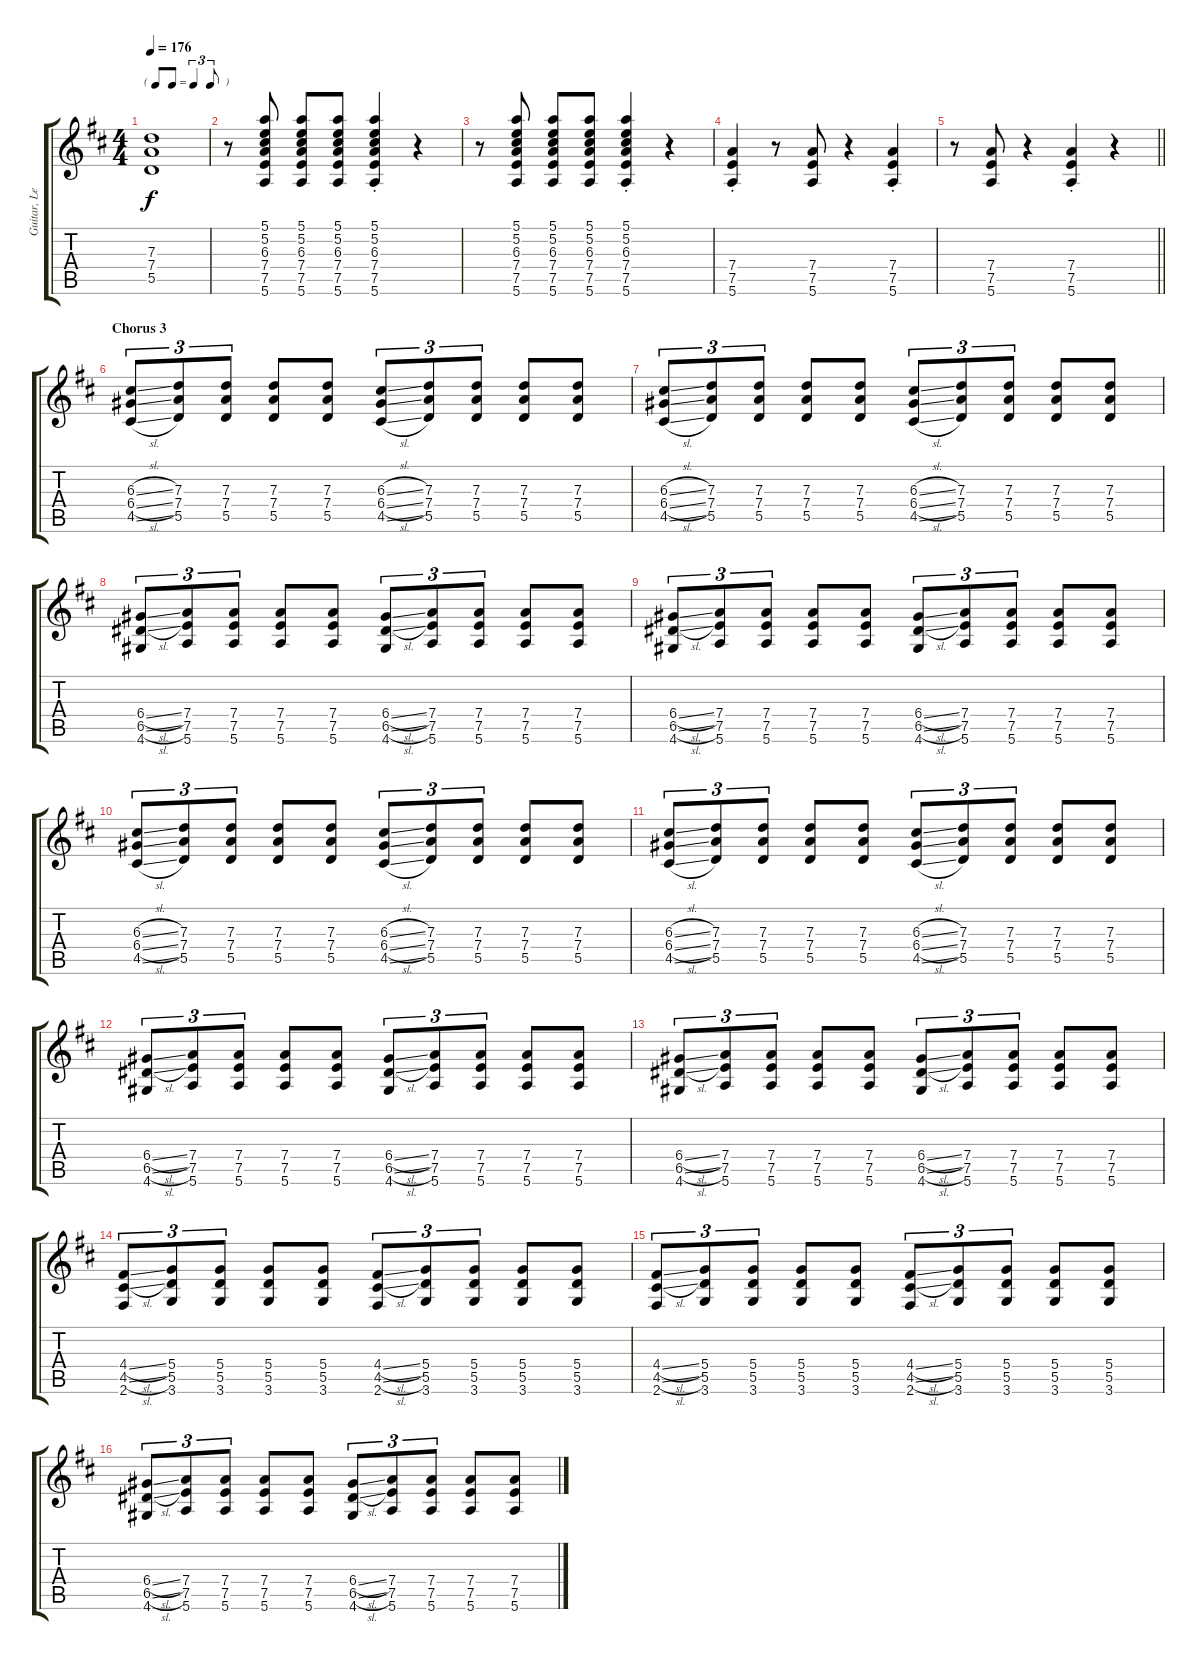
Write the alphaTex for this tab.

\track ("Guitar, Lead" "Guitar, Le") {instrument overdrivenguitar}
\staff {score tabs}
\tuning (E4 B3 G3 D3 A2 E2) {hide}
\ts (4 4)
\tf triplet8th
\tempo 176
\clef g2
\ks d
(7.3 7.4 5.5).1{dy f} |
r.8 (5.1 5.2 6.3 7.4 7.5 5.6).8 (5.1 5.2 6.3 7.4 7.5 5.6).8 (5.1 5.2 6.3 7.4 7.5 5.6).8 (5.1{st} 5.2{st} 6.3{st} 7.4{st} 7.5{st} 5.6{st}).4 r.4 |
r.8 (5.1 5.2 6.3 7.4 7.5 5.6).8 (5.1 5.2 6.3 7.4 7.5 5.6).8 (5.1 5.2 6.3 7.4 7.5 5.6).8 (5.1{st} 5.2{st} 6.3{st} 7.4{st} 7.5{st} 5.6{st}).4 r.4 |
(7.4{st} 7.5{st} 5.6{st}).4 r.8 (7.4 7.5 5.6).8 r.4 (7.4{st} 7.5{st} 5.6{st}).4 |
\barLineRight lightlight
r.8 (7.4 7.5 5.6).8 r.4 (7.4{st} 7.5{st} 5.6{st}).4 r.4 |
\section ("" "Chorus 3")
(6.3{sl} 6.4{sl} 4.5{sl}).8{tu (3 2)} (7.3 7.4 5.5).8{tu (3 2)} (7.3 7.4 5.5).8{tu (3 2)} (7.3 7.4 5.5).8 (7.3 7.4 5.5).8 (6.3{sl} 6.4{sl} 4.5{sl}).8{tu (3 2)} (7.3 7.4 5.5).8{tu (3 2)} (7.3 7.4 5.5).8{tu (3 2)} (7.3 7.4 5.5).8 (7.3 7.4 5.5).8 |
(6.3{sl} 6.4{sl} 4.5{sl}).8{tu (3 2)} (7.3 7.4 5.5).8{tu (3 2)} (7.3 7.4 5.5).8{tu (3 2)} (7.3 7.4 5.5).8 (7.3 7.4 5.5).8 (6.3{sl} 6.4{sl} 4.5{sl}).8{tu (3 2)} (7.3 7.4 5.5).8{tu (3 2)} (7.3 7.4 5.5).8{tu (3 2)} (7.3 7.4 5.5).8 (7.3 7.4 5.5).8 |
(6.4{sl} 6.5{sl} 4.6).8{tu (3 2)} (7.4 7.5 5.6).8{tu (3 2)} (7.4 7.5 5.6).8{tu (3 2)} (7.4 7.5 5.6).8 (7.4 7.5 5.6).8 (6.4{sl} 6.5{sl} 4.6).8{tu (3 2)} (7.4 7.5 5.6).8{tu (3 2)} (7.4 7.5 5.6).8{tu (3 2)} (7.4 7.5 5.6).8 (7.4 7.5 5.6).8 |
(6.4{sl} 6.5{sl} 4.6).8{tu (3 2)} (7.4 7.5 5.6).8{tu (3 2)} (7.4 7.5 5.6).8{tu (3 2)} (7.4 7.5 5.6).8 (7.4 7.5 5.6).8 (6.4{sl} 6.5{sl} 4.6).8{tu (3 2)} (7.4 7.5 5.6).8{tu (3 2)} (7.4 7.5 5.6).8{tu (3 2)} (7.4 7.5 5.6).8 (7.4 7.5 5.6).8 |
(6.3{sl} 6.4{sl} 4.5{sl}).8{tu (3 2)} (7.3 7.4 5.5).8{tu (3 2)} (7.3 7.4 5.5).8{tu (3 2)} (7.3 7.4 5.5).8 (7.3 7.4 5.5).8 (6.3{sl} 6.4{sl} 4.5{sl}).8{tu (3 2)} (7.3 7.4 5.5).8{tu (3 2)} (7.3 7.4 5.5).8{tu (3 2)} (7.3 7.4 5.5).8 (7.3 7.4 5.5).8 |
(6.3{sl} 6.4{sl} 4.5{sl}).8{tu (3 2)} (7.3 7.4 5.5).8{tu (3 2)} (7.3 7.4 5.5).8{tu (3 2)} (7.3 7.4 5.5).8 (7.3 7.4 5.5).8 (6.3{sl} 6.4{sl} 4.5{sl}).8{tu (3 2)} (7.3 7.4 5.5).8{tu (3 2)} (7.3 7.4 5.5).8{tu (3 2)} (7.3 7.4 5.5).8 (7.3 7.4 5.5).8 |
(6.4{sl} 6.5{sl} 4.6).8{tu (3 2)} (7.4 7.5 5.6).8{tu (3 2)} (7.4 7.5 5.6).8{tu (3 2)} (7.4 7.5 5.6).8 (7.4 7.5 5.6).8 (6.4{sl} 6.5{sl} 4.6).8{tu (3 2)} (7.4 7.5 5.6).8{tu (3 2)} (7.4 7.5 5.6).8{tu (3 2)} (7.4 7.5 5.6).8 (7.4 7.5 5.6).8 |
(6.4{sl} 6.5{sl} 4.6).8{tu (3 2)} (7.4 7.5 5.6).8{tu (3 2)} (7.4 7.5 5.6).8{tu (3 2)} (7.4 7.5 5.6).8 (7.4 7.5 5.6).8 (6.4{sl} 6.5{sl} 4.6).8{tu (3 2)} (7.4 7.5 5.6).8{tu (3 2)} (7.4 7.5 5.6).8{tu (3 2)} (7.4 7.5 5.6).8 (7.4 7.5 5.6).8 |
(4.4{sl} 4.5{sl} 2.6).8{tu (3 2)} (5.4 5.5 3.6).8{tu (3 2)} (5.4 5.5 3.6).8{tu (3 2)} (5.4 5.5 3.6).8 (5.4 5.5 3.6).8 (4.4{sl} 4.5{sl} 2.6).8{tu (3 2)} (5.4 5.5 3.6).8{tu (3 2)} (5.4 5.5 3.6).8{tu (3 2)} (5.4 5.5 3.6).8 (5.4 5.5 3.6).8 |
(4.4{sl} 4.5{sl} 2.6).8{tu (3 2)} (5.4 5.5 3.6).8{tu (3 2)} (5.4 5.5 3.6).8{tu (3 2)} (5.4 5.5 3.6).8 (5.4 5.5 3.6).8 (4.4{sl} 4.5{sl} 2.6).8{tu (3 2)} (5.4 5.5 3.6).8{tu (3 2)} (5.4 5.5 3.6).8{tu (3 2)} (5.4 5.5 3.6).8 (5.4 5.5 3.6).8 |
(6.4{sl} 6.5{sl} 4.6).8{tu (3 2)} (7.4 7.5 5.6).8{tu (3 2)} (7.4 7.5 5.6).8{tu (3 2)} (7.4 7.5 5.6).8 (7.4 7.5 5.6).8 (6.4{sl} 6.5{sl} 4.6).8{tu (3 2)} (7.4 7.5 5.6).8{tu (3 2)} (7.4 7.5 5.6).8{tu (3 2)} (7.4 7.5 5.6).8 (7.4 7.5 5.6).8
